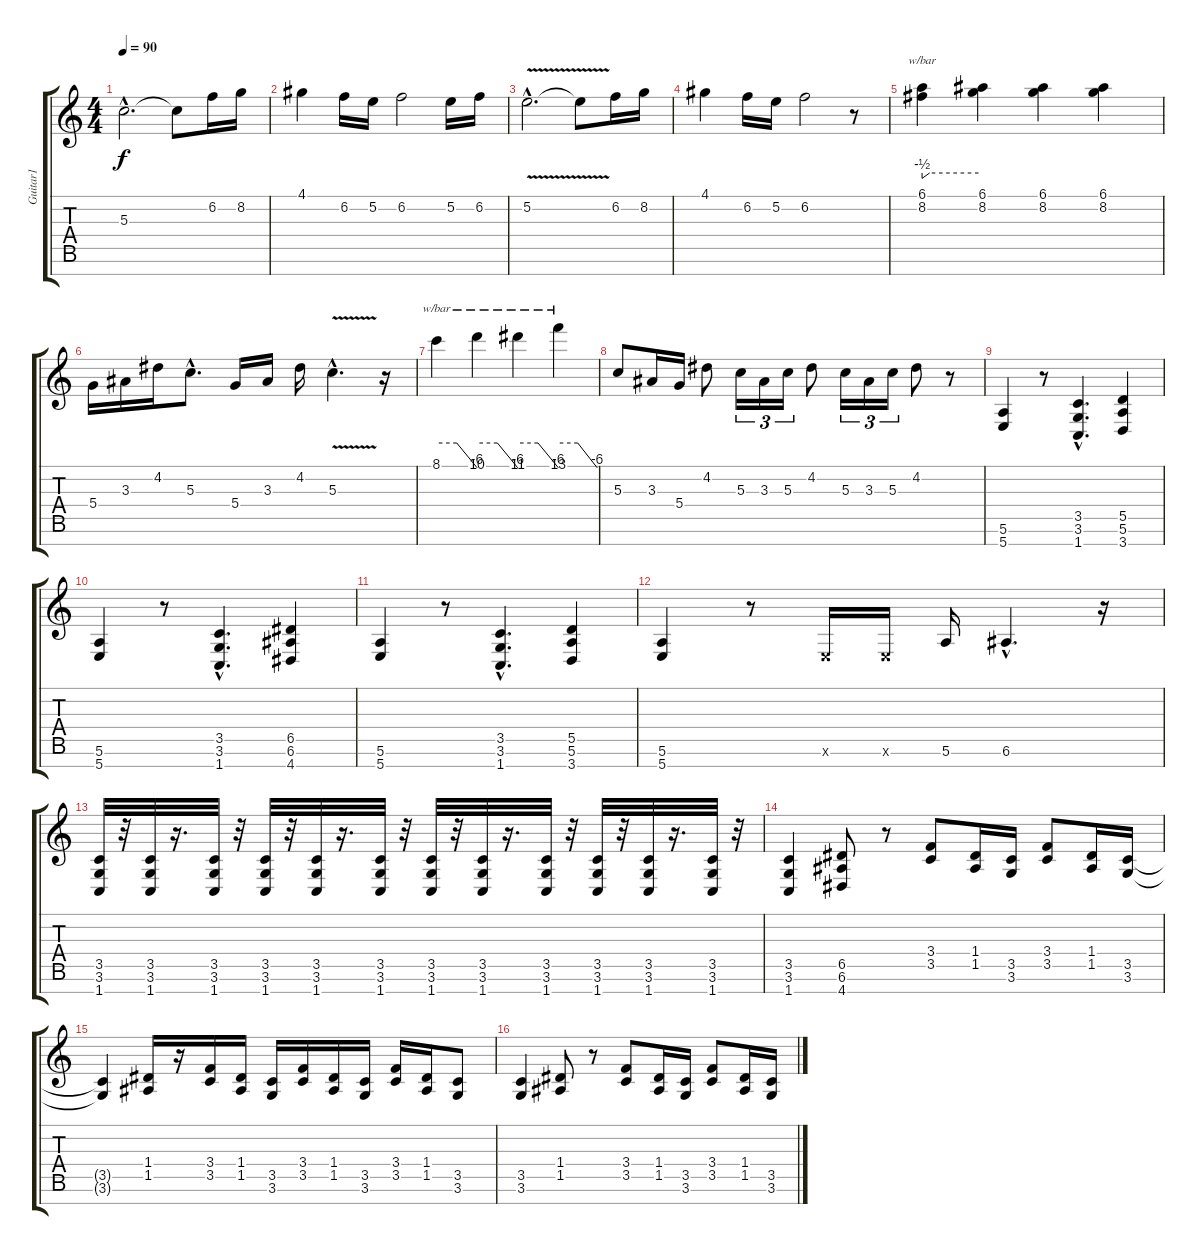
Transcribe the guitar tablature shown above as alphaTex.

\track ("Guitar1" "Guitar1") {instrument distortionguitar}
\staff {score tabs}
\tuning (E4 B3 G3 D3 A2 E2 B1) {hide}
\ts (4 4)
\tempo 90
\clef g2
\ks c
5.3{hac}.2{d dy f} 5.3{t}.8 6.2.16 8.2.16 |
4.1.4 6.2.16 5.2.16 6.2.2 5.2.16 6.2.16 |
5.2{v hac}.2{d} 5.2{t}.8 6.2.16 8.2.16 |
4.1.4 6.2.16 5.2.16 6.2.2 r.8 |
(6.1 8.2).4{tbe (custom default 0 -2 8 0 60 0)} (6.1 8.2).4 (6.1 8.2).4 (6.1 8.2).4 |
5.4.16 3.3.16 4.2.16 5.3{hac}.8{d} 5.4.16 3.3.16 4.2.16 5.3{v hac}.4{d} r.16 |
8.1.4{tbe (custom default 0 0 30 0 60 -24)} 10.1.4{tbe (custom default 0 0 30 0 60 -24)} 11.1.4{tbe (custom default 0 0 30 0 60 -24)} 13.1.4{tbe (custom default 0 0 30 0 60 -24)} |
5.3.8 3.3.16 5.4.16 4.2.8 5.3.16{tu (3 2)} 3.3.16{tu (3 2)} 5.3.16{tu (3 2)} 4.2.8 5.3.16{tu (3 2)} 3.3.16{tu (3 2)} 5.3.16{tu (3 2)} 4.2.8 r.8 |
(5.6 5.7).4 r.8 (3.5{hac} 3.6{hac} 1.7{hac}).4{d} (5.5 5.6 3.7).4 |
(5.6 5.7).4 r.8 (3.5{hac} 3.6{hac} 1.7{hac}).4{d} (6.5 6.6 4.7).4 |
(5.6 5.7).4 r.8 (3.5{hac} 3.6{hac} 1.7{hac}).4{d} (5.5 5.6 3.7).4 |
(5.6 5.7).4 r.8 0.6{x}.16 0.6{x}.16 5.6.16 6.6{hac}.4{d} r.16 |
(3.5 3.6 1.7).32 r.32 (3.5 3.6 1.7).32 r.16{d} (3.5 3.6 1.7).32 r.32 (3.5 3.6 1.7).32 r.32 (3.5 3.6 1.7).32 r.16{d} (3.5 3.6 1.7).32 r.32 (3.5 3.6 1.7).32 r.32 (3.5 3.6 1.7).32 r.16{d} (3.5 3.6 1.7).32 r.32 (3.5 3.6 1.7).32 r.32 (3.5 3.6 1.7).32 r.16{d} (3.5 3.6 1.7).32 r.32 |
(3.5 3.6 1.7).4 (6.5 6.6 4.7).8 r.8 (3.4 3.5).8 (1.4 1.5).16 (3.5 3.6).16 (3.4 3.5).8 (1.4 1.5).16 (3.5 3.6).16 |
(3.5{t} 3.6{t}).4 (1.4 1.5).16 r.16 (3.4 3.5).16 (1.4 1.5).16 (3.5 3.6).16 (3.4 3.5).16 (1.4 1.5).16 (3.5 3.6).16 (3.4 3.5).16 (1.4 1.5).16 (3.5 3.6).8 |
(3.5 3.6).4 (1.4 1.5).8 r.8 (3.4 3.5).8 (1.4 1.5).16 (3.5 3.6).16 (3.4 3.5).8 (1.4 1.5).16 (3.5 3.6).16
